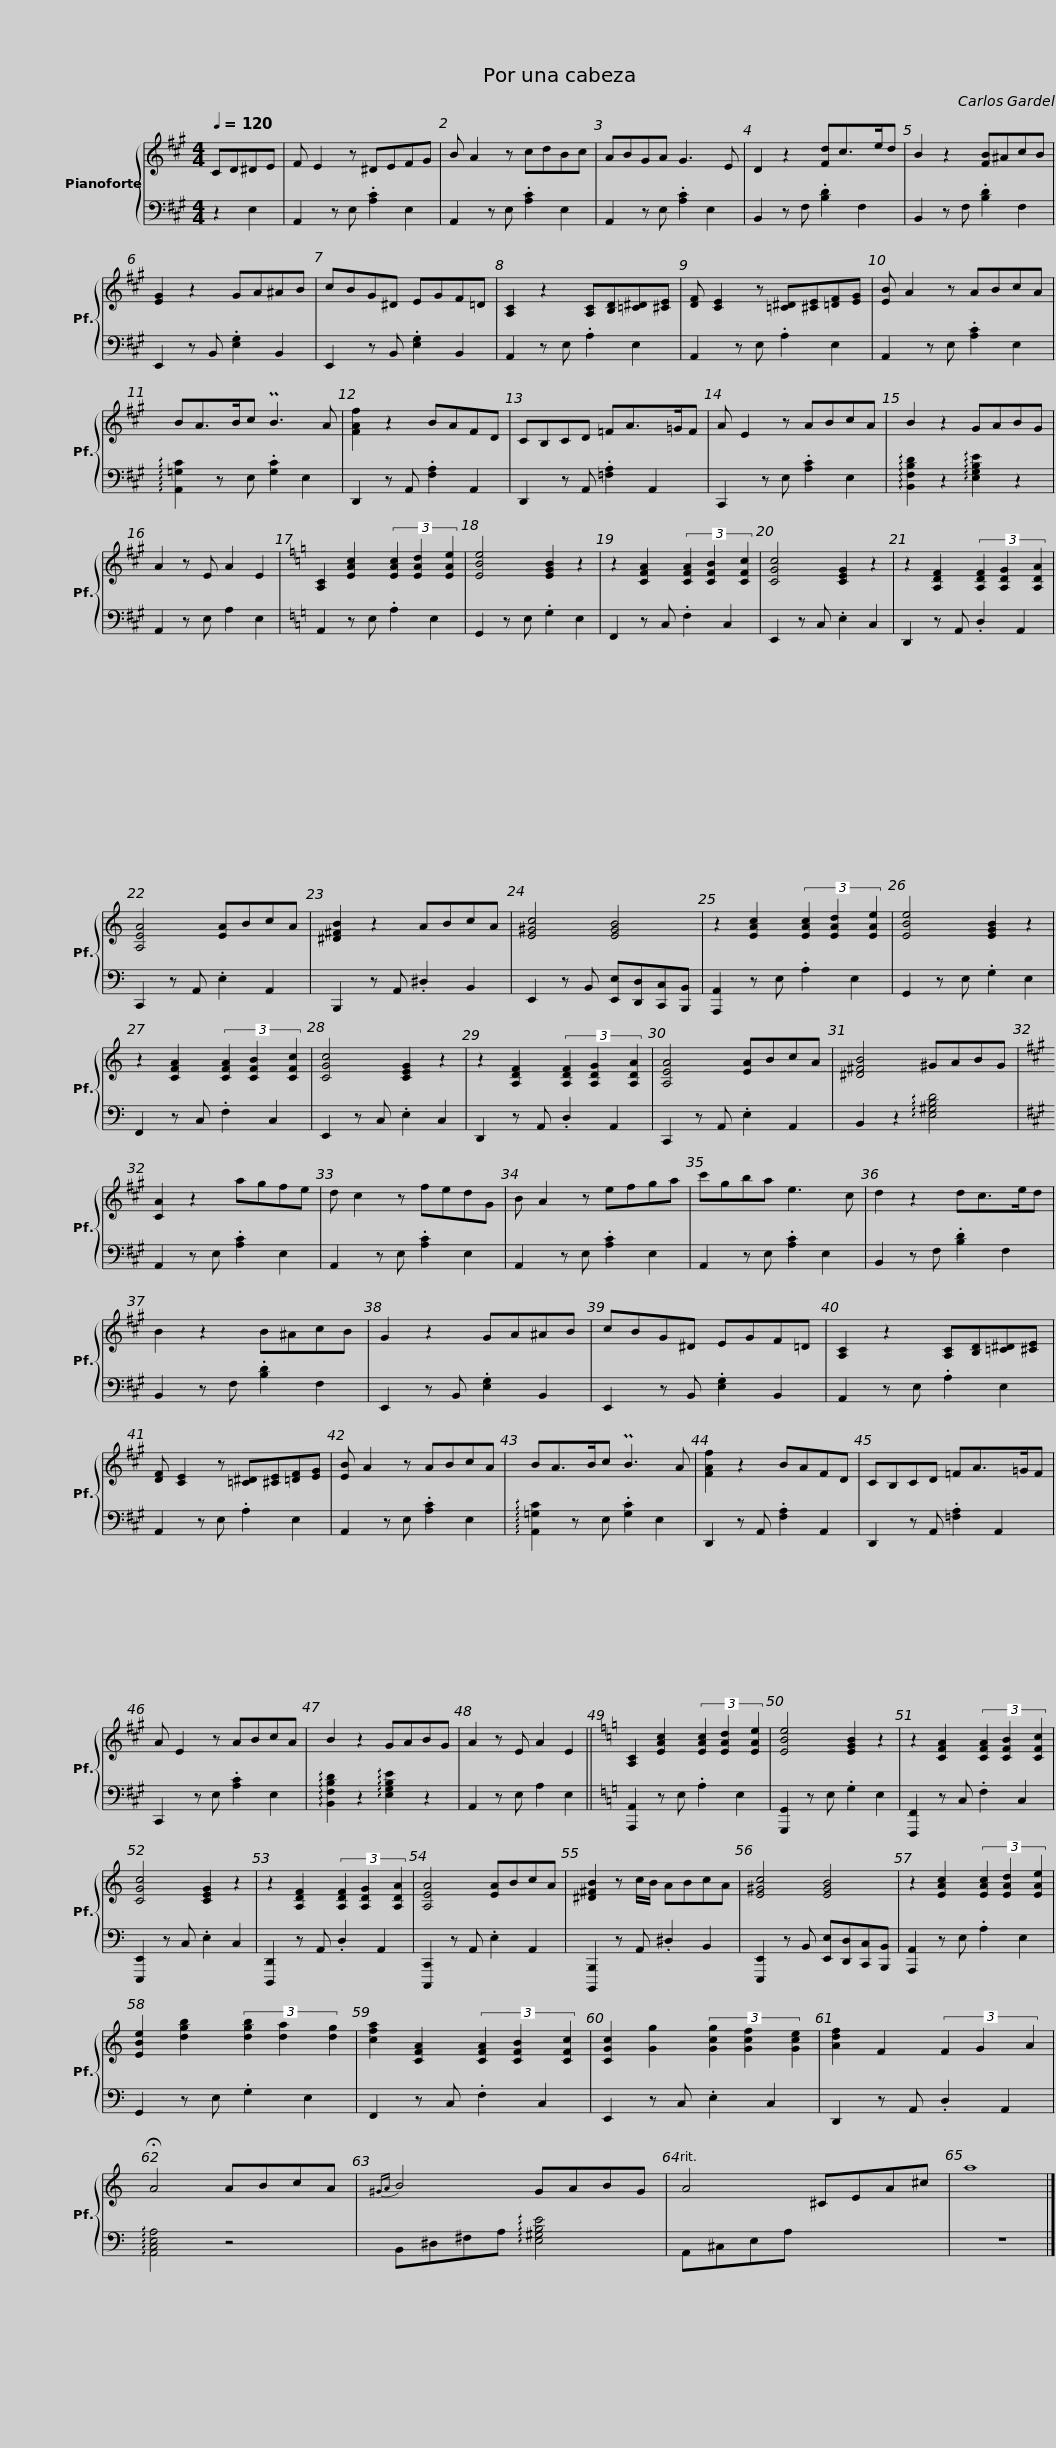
X:1
%%score { 1 | 2 }
L:1/8
Q:1/4=120
M:4/4
I:linebreak $
K:A
V:1 treble
V:2 bass
V:1
 CD^DE | F E2 z ^DEFG | B A2 z cdBc | ABGA G3 E |$ D2 z2 [Fd]c>ed | %5
 B2 z2 [FB]^AcB | [EG]2 z2 GA^AB | cBG^D EGF=D |$ [A,C]2 z2 [A,C][B,D][=C^D][^CE] | [DF] [CE]2 z [=C^D][^CE][=DF][EG] | %10
 [EB] A2 z ABcA | BA>Bc PB3 A |$ [FAf]2 z2 BAFD | CB,CD =FA>=GF | A E2 z ABcA | %15
 B2 z2 GABG |$ A2 z E A2 E2 |[K:C] [A,C]2 [EAc]2 (3[EAc]2 [EAd]2 [EAe]2 | [EBe]4 [EGB]2 z2 | z2 [CFA]2 (3[CFA]2 [CFB]2 [CFc]2 |$ %20
 [CGc]4 [CEG]2 z2 | z2 [A,DF]2 (3[A,DF]2 [A,DG]2 [A,DA]2 | [A,EA]4 [EA]BcA | [^D^FB]2 z2 ABcA |$ [E^Gc]4 [EGB]4 | %25
 z2 [EAc]2 (3[EAc]2 [EAd]2 [EAe]2 | [EBe]4 [EGB]2 z2 | z2 [CFA]2 (3[CFA]2 [CFB]2 [CFc]2 | [CGc]4 [CEG]2 z2 |$ z2 [A,DF]2 (3[A,DF]2 [A,DG]2 [A,DA]2 | %30
 [A,EA]4 [EA]BcA | [^D^FB]4 ^GABG |[K:A] [CA]2 z2 agfe |$ d c2 z fedG | B A2 z efga | %35
 c'gba e3 c | d2 z2 dc>ed |$ B2 z2 B^AcB | G2 z2 GA^AB | cBG^D EGF=D | %40
 [A,C]2 z2 [A,C][B,D][=C^D][^CE] |$ [DF] [CE]2 z [=C^D][^CE][=DF][EG] | [EB] A2 z ABcA | BA>Bc PB3 A | [FAf]2 z2 BAFD |$ %45
 CB,CD =FA>=GF | A E2 z ABcA | B2 z2 GABG | A2 z E A2 E2 ||$[K:C] [A,C]2 [EAc]2 (3[EAc]2 [EAd]2 [EAe]2 | %50
 [EBe]4 [EGB]2 z2 | z2 [CFA]2 (3[CFA]2 [CFB]2 [CFc]2 | [CGc]4 [CEG]2 z2 | z2 [A,DF]2 (3[A,DF]2 [A,DG]2 [A,DA]2 |$ [A,EA]4 [EA]BcA | %55
 [^D^FB]2 z c/B/ ABcA | [E^Gc]4 [EGB]4 | z2 [EAc]2 (3[EAc]2 [EAd]2 [EAe]2 |$ [EBe]2 [dgb]2 (3[dgb]2 [da]2 [dg]2 | [cfa]2 [CFA]2 (3[CFA]2 [CFB]2 [CFc]2 | %60
 [CGc]2 [Gg]2 (3[Gcg]2 [Gcf]2 [Gce]2 | [Adf]2 F2 (3F2 G2 A2 | !fermata!A4 ABcA |${^GA} B4 GABG | A4 ^CEA^c | %65
 a8 |] %66
V:2
 z2 E,2 | A,,2 z E, .[A,C]2 E,2 | A,,2 z E, .[A,C]2 E,2 | A,,2 z E, .[A,C]2 E,2 |$ B,,2 z F, .[B,D]2 F,2 | %5
 B,,2 z F, .[B,D]2 F,2 | E,,2 z B,, .[E,G,]2 B,,2 | E,,2 z B,, .[E,G,]2 B,,2 |$ A,,2 z E, .A,2 E,2 | A,,2 z E, .A,2 E,2 | %10
 A,,2 z E, .[A,C]2 E,2 | !arpeggio![A,,=G,C]2 z E, .[G,C]2 E,2 |$ D,,2 z A,, .[F,A,]2 A,,2 | D,,2 z A,, .[=F,A,]2 A,,2 | C,,2 z E, .[A,C]2 E,2 | %15
 !arpeggio![B,,F,B,D]2 z2 !arpeggio![E,G,B,E]2 z2 |$ A,,2 z E, A,2 E,2 |[K:C] A,,2 z E, .A,2 E,2 | G,,2 z E, .G,2 E,2 | F,,2 z C, .F,2 C,2 |$ %20
 E,,2 z C, .E,2 C,2 | D,,2 z A,, .D,2 A,,2 | C,,2 z A,, .E,2 A,,2 | B,,,2 z A,, .^D,2 B,,2 |$ E,,2 z B,, [E,,E,][D,,D,][C,,C,][B,,,B,,] | %25
 [A,,,A,,]2 z E, .A,2 E,2 | G,,2 z E, .G,2 E,2 | F,,2 z C, .F,2 C,2 | E,,2 z C, .E,2 C,2 |$ D,,2 z A,, .D,2 A,,2 | %30
 C,,2 z A,, .E,2 A,,2 | B,,2 z2 !arpeggio![E,^G,B,D]4 |[K:A] A,,2 z E, .[A,C]2 E,2 |$ A,,2 z E, .[A,C]2 E,2 | A,,2 z E, .[A,C]2 E,2 | %35
 A,,2 z E, .[A,C]2 E,2 | B,,2 z F, .[B,D]2 F,2 |$ B,,2 z F, .[B,D]2 F,2 | E,,2 z B,, .[E,G,]2 B,,2 | E,,2 z B,, .[E,G,]2 B,,2 | %40
 A,,2 z E, .A,2 E,2 |$ A,,2 z E, .A,2 E,2 | A,,2 z E, .[A,C]2 E,2 | !arpeggio![A,,=G,C]2 z E, .[G,C]2 E,2 | D,,2 z A,, .[F,A,]2 A,,2 |$ %45
 D,,2 z A,, .[=F,A,]2 A,,2 | C,,2 z E, .[A,C]2 E,2 | !arpeggio![B,,F,B,D]2 z2 !arpeggio![E,G,B,E]2 z2 | A,,2 z E, A,2 E,2 ||$[K:C] [A,,,A,,]2 z E, .A,2 E,2 | %50
 [G,,,G,,]2 z E, .G,2 E,2 | [F,,,F,,]2 z C, .F,2 C,2 | [E,,,E,,]2 z C, .E,2 C,2 | [D,,,D,,]2 z A,, .D,2 A,,2 |$ [C,,,C,,]2 z A,, .E,2 A,,2 | %55
 [B,,,,B,,,]2 z A,, .^D,2 B,,2 | [E,,,E,,]2 z B,, [E,,E,][D,,D,][C,,C,][B,,,B,,] | [A,,,A,,]2 z E, .A,2 E,2 |$ G,,2 z E, .G,2 E,2 | F,,2 z C, .F,2 C,2 | %60
 E,,2 z C, .E,2 C,2 | D,,2 z A,, .D,2 A,,2 | !arpeggio![A,,C,E,A,]4 z4 |$ B,,^D,^F,A, !arpeggio![E,^G,B,E]4 | A,,^C,E,A, x4 | %65
 z8 |] %66
